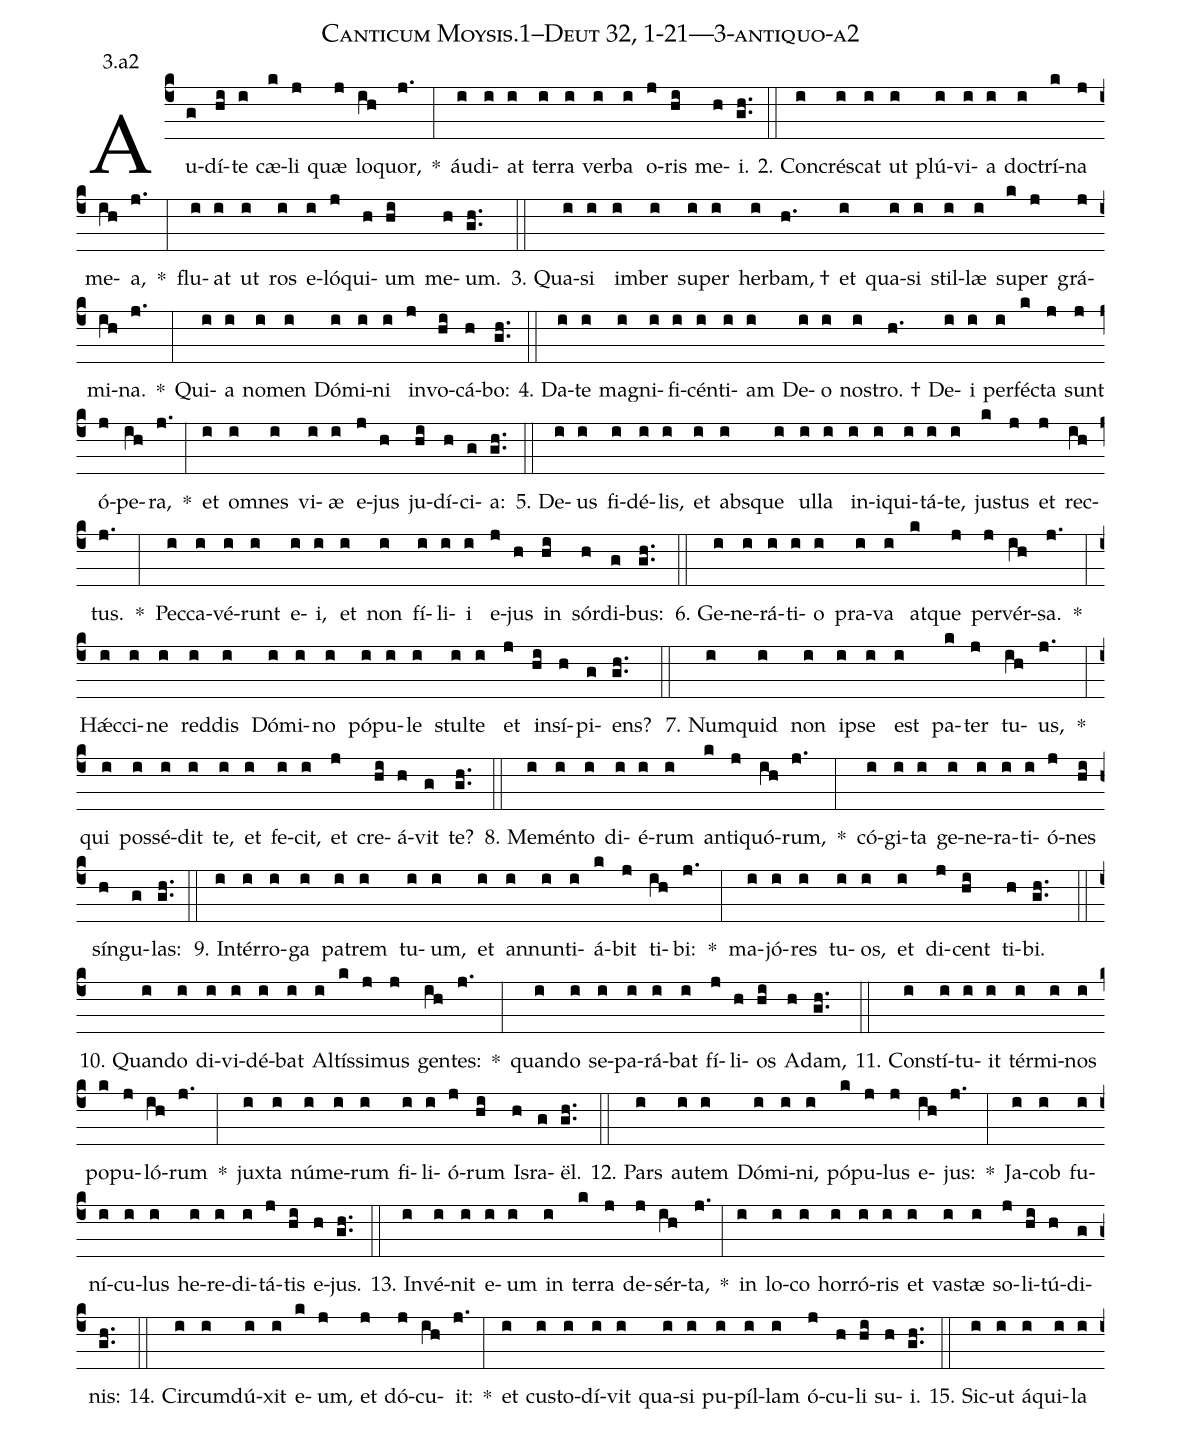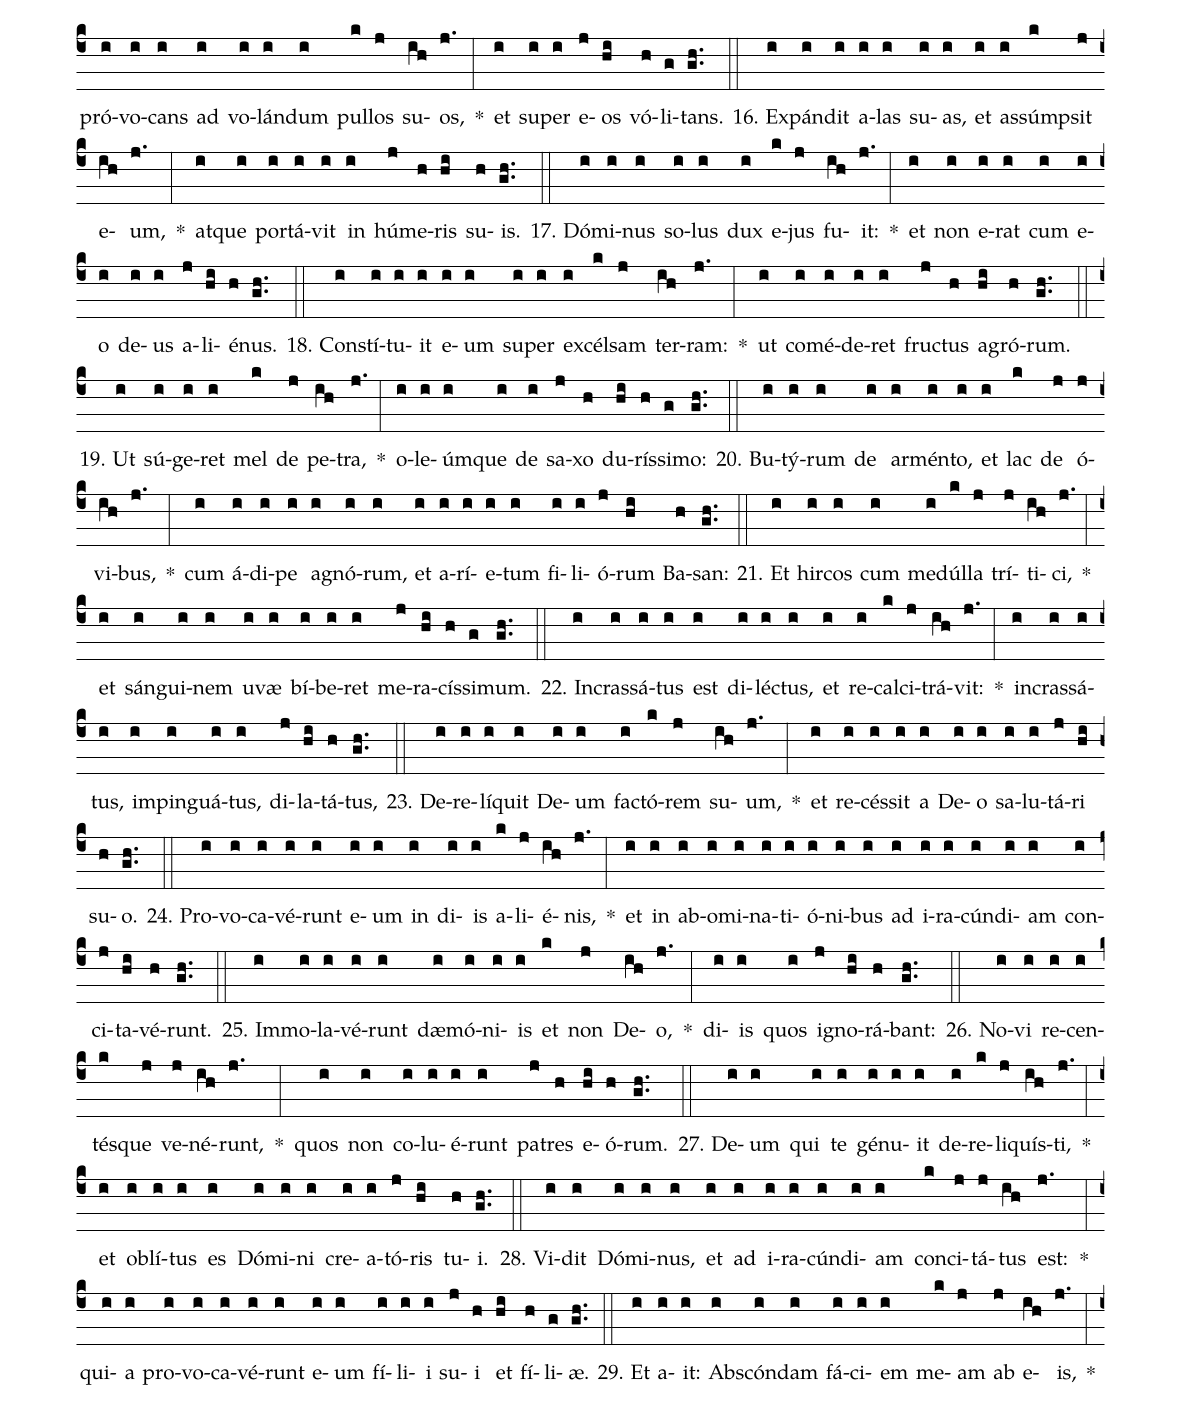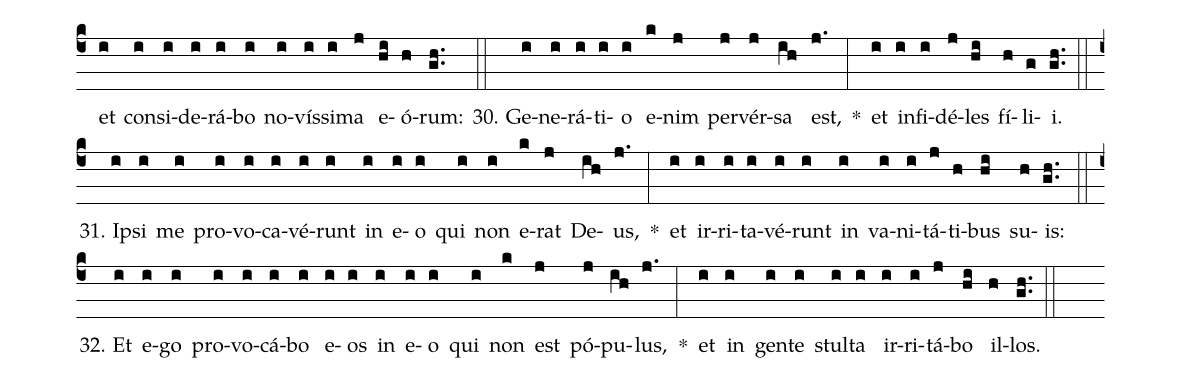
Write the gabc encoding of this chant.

name: Canticum Moysis.1--Deut 32, 1-21---3-antiquo-a2;
annotation: 3.a2;
%%
(c4)Au(g)dí(hi)te(i) cæ(k)li(j) quæ(j) lo(ih)quor,(j.) *(:) áu(i)di(i)at(i) ter(i)ra(i) ver(i)ba(i) o(j)ris(hi) me(h)i.(gh..) (::)
2. Con(i)crés(i)cat(i) ut(i) plú(i)vi(i)a(i) doc(i)trí(k)na(j) me(ih)a,(j.) *(:) flu(i)at(i) ut(i) ros(i) e(i)ló(j)qui(h)um(hi) me(h)um.(gh..) (::)
3. Qua(i)si(i) im(i)ber(i) su(i)per(i) her(i)bam, †(h.) et(i) qua(i)si(i) stil(i)læ(i) su(k)per(j) grá(j)mi(ih)na.(j.) *(:) Qui(i)a(i) no(i)men(i) Dó(i)mi(i)ni(i) in(j)vo(hi)cá(h)bo:(gh..) (::)
4. Da(i)te(i) ma(i)gni(i)fi(i)cén(i)ti(i)am(i) De(i)o(i) nos(i)tro. †(h.) De(i)i(i) per(i)féc(k)ta(j) sunt(j) ó(j)pe(ih)ra,(j.) *(:) et(i) om(i)nes(i) vi(i)æ(i) e(j)jus(h) ju(hi)dí(h)ci(g)a:(gh..) (::)
5. De(i)us(i) fi(i)dé(i)lis,(i) et(i) abs(i)que(i) ul(i)la(i) in(i)i(i)qui(i)tá(i)te,(i) jus(k)tus(j) et(j) rec(ih)tus.(j.) *(:) Pec(i)ca(i)vé(i)runt(i) e(i)i,(i) et(i) non(i) fí(i)li(i)i(i) e(j)jus(h) in(hi) sór(h)di(g)bus:(gh..) (::)
6. Ge(i)ne(i)rá(i)ti(i)o(i) pra(i)va(i) at(k)que(j) per(j)vér(ih)sa.(j.) *(:) Hǽc(i)ci(i)ne(i) red(i)dis(i) Dó(i)mi(i)no(i) pó(i)pu(i)le(i) stul(i)te(i) et(j) in(hi)sí(h)pi(g)ens?(gh..) (::)
7. Num(i)quid(i) non(i) ip(i)se(i) est(i) pa(k)ter(j) tu(ih)us,(j.) *(:) qui(i) pos(i)sé(i)dit(i) te,(i) et(i) fe(i)cit,(i) et(j) cre(hi)á(h)vit(g) te?(gh..) (::)
8. Me(i)mén(i)to(i) di(i)é(i)rum(i) an(k)ti(j)quó(ih)rum,(j.) *(:) có(i)gi(i)ta(i) ge(i)ne(i)ra(i)ti(i)ó(j)nes(hi) sín(h)gu(g)las:(gh..) (::)
9. In(i)tér(i)ro(i)ga(i) pa(i)trem(i) tu(i)um,(i) et(i) an(i)nun(i)ti(i)á(k)bit(j) ti(ih)bi:(j.) *(:) ma(i)jó(i)res(i) tu(i)os,(i) et(i) di(j)cent(hi) ti(h)bi.(gh..) (::)
10. Quan(i)do(i) di(i)vi(i)dé(i)bat(i) Al(i)tís(k)si(j)mus(j) gen(ih)tes:(j.) *(:) quan(i)do(i) se(i)pa(i)rá(i)bat(i) fí(j)li(h)os(hi) A(h)dam,(gh..) (::)
11. Con(i)stí(i)tu(i)it(i) tér(i)mi(i)nos(i) po(k)pu(j)ló(ih)rum(j.) *(:) jux(i)ta(i) nú(i)me(i)rum(i) fi(i)li(i)ó(j)rum(hi) Is(h)ra(g)ël.(gh..) (::)
12. Pars(i) au(i)tem(i) Dó(i)mi(i)ni,(i) pó(k)pu(j)lus(j) e(ih)jus:(j.) *(:) Ja(i)cob(i) fu(i)ní(i)cu(i)lus(i) he(i)re(i)di(i)tá(j)tis(hi) e(h)jus.(gh..) (::)
13. In(i)vé(i)nit(i) e(i)um(i) in(i) ter(k)ra(j) de(j)sér(ih)ta,(j.) *(:) in(i) lo(i)co(i) hor(i)ró(i)ris(i) et(i) vas(i)tæ(i) so(j)li(hi)tú(h)di(g)nis:(gh..) (::)
14. Cir(i)cum(i)dú(i)xit(i) e(k)um,(j) et(j) dó(j)cu(ih)it:(j.) *(:) et(i) cus(i)to(i)dí(i)vit(i) qua(i)si(i) pu(i)píl(i)lam(i) ó(j)cu(h)li(hi) su(h)i.(gh..) (::)
15. Sic(i)ut(i) á(i)qui(i)la(i) pró(i)vo(i)cans(i) ad(i) vo(i)lán(i)dum(i) pul(k)los(j) su(ih)os,(j.) *(:) et(i) su(i)per(i) e(j)os(hi) vó(h)li(g)tans.(gh..) (::)
16. Ex(i)pán(i)dit(i) a(i)las(i) su(i)as,(i) et(i) as(i)súmp(k)sit(j) e(ih)um,(j.) *(:) at(i)que(i) por(i)tá(i)vit(i) in(i) hú(j)me(h)ris(hi) su(h)is.(gh..) (::)
17. Dó(i)mi(i)nus(i) so(i)lus(i) dux(i) e(k)jus(j) fu(ih)it:(j.) *(:) et(i) non(i) e(i)rat(i) cum(i) e(i)o(i) de(i)us(i) a(j)li(hi)é(h)nus.(gh..) (::)
18. Con(i)stí(i)tu(i)it(i) e(i)um(i) su(i)per(i) ex(i)cél(k)sam(j) ter(ih)ram:(j.) *(:) ut(i) com(i)é(i)de(i)ret(i) fruc(j)tus(h) a(hi)gró(h)rum.(gh..) (::)
19. Ut(i) sú(i)ge(i)ret(i) mel(k) de(j) pe(ih)tra,(j.) *(:) o(i)le(i)úm(i)que(i) de(i) sa(j)xo(h) du(hi)rís(h)si(g)mo:(gh..) (::)
20. Bu(i)tý(i)rum(i) de(i) ar(i)mén(i)to,(i) et(i) lac(k) de(j) ó(j)vi(ih)bus,(j.) *(:) cum(i) á(i)di(i)pe(i) a(i)gnó(i)rum,(i) et(i) a(i)rí(i)e(i)tum(i) fi(i)li(i)ó(j)rum(hi) Ba(h)san:(gh..) (::)
21. Et(i) hir(i)cos(i) cum(i) me(i)dúl(k)la(j) trí(j)ti(ih)ci,(j.) *(:) et(i) sán(i)gui(i)nem(i) u(i)væ(i) bí(i)be(i)ret(i) me(j)ra(hi)cís(h)si(g)mum.(gh..) (::)
22. In(i)cras(i)sá(i)tus(i) est(i) di(i)léc(i)tus,(i) et(i) re(i)cal(k)ci(j)trá(ih)vit:(j.) *(:) in(i)cras(i)sá(i)tus,(i) im(i)pin(i)guá(i)tus,(i) di(j)la(hi)tá(h)tus,(gh..) (::)
23. De(i)re(i)lí(i)quit(i) De(i)um(i) fac(i)tó(k)rem(j) su(ih)um,(j.) *(:) et(i) re(i)cés(i)sit(i) a(i) De(i)o(i) sa(i)lu(i)tá(j)ri(hi) su(h)o.(gh..) (::)
24. Pro(i)vo(i)ca(i)vé(i)runt(i) e(i)um(i) in(i) di(i)is(i) a(k)li(j)é(ih)nis,(j.) *(:) et(i) in(i) ab(i)o(i)mi(i)na(i)ti(i)ó(i)ni(i)bus(i) ad(i) i(i)ra(i)cún(i)di(i)am(i) con(i)ci(j)ta(hi)vé(h)runt.(gh..) (::)
25. Im(i)mo(i)la(i)vé(i)runt(i) dæ(i)mó(i)ni(i)is(i) et(k) non(j) De(ih)o,(j.) *(:) di(i)is(i) quos(i) i(j)gno(hi)rá(h)bant:(gh..) (::)
26. No(i)vi(i) re(i)cen(i)tés(k)que(j) ve(j)né(ih)runt,(j.) *(:) quos(i) non(i) co(i)lu(i)é(i)runt(i) pa(j)tres(h) e(hi)ó(h)rum.(gh..) (::)
27. De(i)um(i) qui(i) te(i) gé(i)nu(i)it(i) de(i)re(k)li(j)quís(ih)ti,(j.) *(:) et(i) ob(i)lí(i)tus(i) es(i) Dó(i)mi(i)ni(i) cre(i)a(i)tó(j)ris(hi) tu(h)i.(gh..) (::)
28. Vi(i)dit(i) Dó(i)mi(i)nus,(i) et(i) ad(i) i(i)ra(i)cún(i)di(i)am(i) con(k)ci(j)tá(j)tus(ih) est:(j.) *(:) qui(i)a(i) pro(i)vo(i)ca(i)vé(i)runt(i) e(i)um(i) fí(i)li(i)i(i) su(j)i(h) et(hi) fí(h)li(g)æ.(gh..) (::)
29. Et(i) a(i)it:(i) Abs(i)cón(i)dam(i) fá(i)ci(i)em(i) me(k)am(j) ab(j) e(ih)is,(j.) *(:) et(i) con(i)si(i)de(i)rá(i)bo(i) no(i)vís(i)si(i)ma(j) e(hi)ó(h)rum:(gh..) (::)
30. Ge(i)ne(i)rá(i)ti(i)o(i) e(k)nim(j) per(j)vér(j)sa(ih) est,(j.) *(:) et(i) in(i)fi(i)dé(j)les(hi) fí(h)li(g)i.(gh..) (::)
31. Ip(i)si(i) me(i) pro(i)vo(i)ca(i)vé(i)runt(i) in(i) e(i)o(i) qui(i) non(i) e(k)rat(j) De(ih)us,(j.) *(:) et(i) ir(i)ri(i)ta(i)vé(i)runt(i) in(i) va(i)ni(i)tá(j)ti(h)bus(hi) su(h)is:(gh..) (::)
32. Et(i) e(i)go(i) pro(i)vo(i)cá(i)bo(i) e(i)os(i) in(i) e(i)o(i) qui(i) non(k) est(j) pó(j)pu(ih)lus,(j.) *(:) et(i) in(i) gen(i)te(i) stul(i)ta(i) ir(i)ri(i)tá(j)bo(hi) il(h)los.(gh..) (::)
